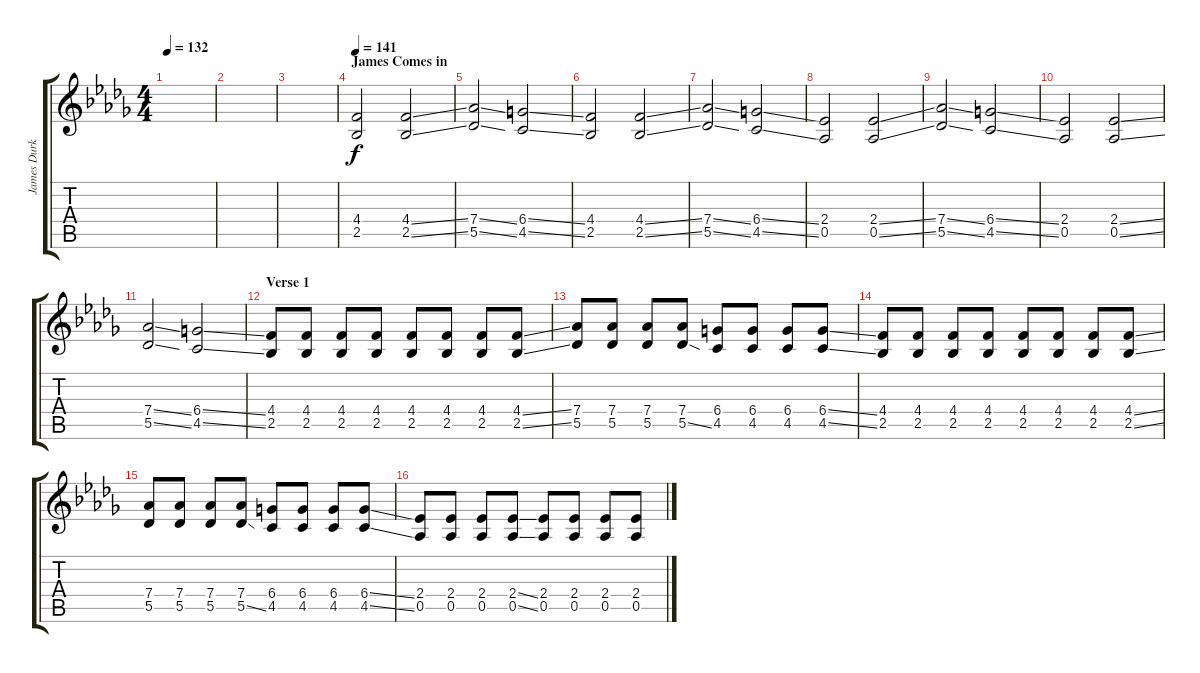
\track ("James Durkin (Guitar)" "James Durk") {instrument overdrivenguitar}
\staff {score tabs}
\tuning (Eb4 Bb3 Gb3 Db3 Ab2 Eb2) {hide}
\ts (4 4)
\tempo 132
\clef g2
\ks db
|
|
|
\section ("" "James Comes in")
\tempo 141
(4.4 2.5).2 (4.4{ss} 2.5{ss}).2 |
(7.4{ss} 5.5{ss}).2 (6.4{ss} 4.5{ss}).2 |
(4.4 2.5).2 (4.4{ss} 2.5{ss}).2 |
(7.4{ss} 5.5{ss}).2 (6.4{ss} 4.5{ss}).2 |
(2.4 0.5).2 (2.4{ss} 0.5{ss}).2 |
(7.4{ss} 5.5{ss}).2 (6.4{ss} 4.5{ss}).2 |
(2.4 0.5).2 (2.4{ss} 0.5{ss}).2 |
(7.4{ss} 5.5{ss}).2 (6.4{ss} 4.5{ss}).2 |
\section ("" "Verse 1")
(4.4 2.5).8{instrument overdrivenguitar} (4.4 2.5).8 (4.4 2.5).8 (4.4 2.5).8 (4.4 2.5).8 (4.4 2.5).8 (4.4 2.5).8 (4.4{ss} 2.5{ss}).8 |
(7.4 5.5).8 (7.4 5.5).8 (7.4 5.5).8 (7.4 5.5{ss}).8 (6.4 4.5).8 (6.4 4.5).8 (6.4 4.5).8 (6.4{ss} 4.5{ss}).8 |
(4.4 2.5).8 (4.4 2.5).8 (4.4 2.5).8 (4.4 2.5).8 (4.4 2.5).8 (4.4 2.5).8 (4.4 2.5).8 (4.4{ss} 2.5{ss}).8 |
(7.4 5.5).8 (7.4 5.5).8 (7.4 5.5).8 (7.4 5.5{ss}).8 (6.4 4.5).8 (6.4 4.5).8 (6.4 4.5).8 (6.4{ss} 4.5{ss}).8 |
(2.4 0.5).8 (2.4 0.5).8 (2.4 0.5).8 (2.4{ss} 0.5{ss}).8 (2.4 0.5).8 (2.4 0.5).8 (2.4 0.5).8 (2.4{ss} 0.5{ss}).8
